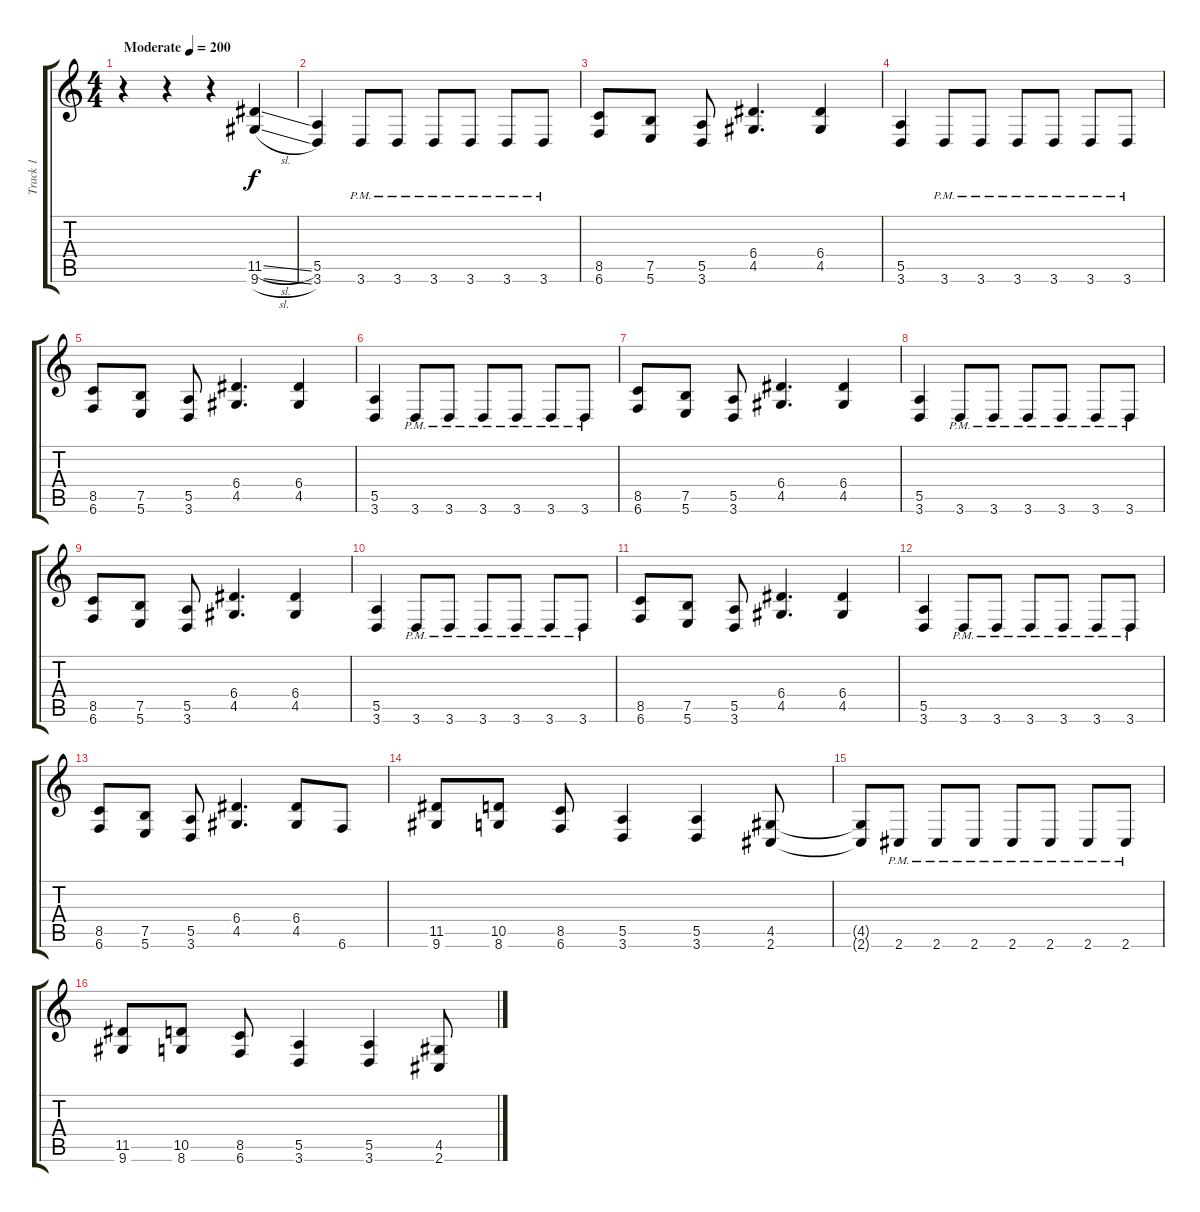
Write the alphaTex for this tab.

\track ("Track 1" "Track 1") {instrument distortionguitar}
\staff {score tabs}
\tuning (B3 Gb3 D3 A2 E2 B1) {hide}
\ts (4 4)
\tempo (200 "Moderate")
\clef g2
\ks c
r.4{dy f instrument distortionguitar} r.4 r.4 (11.5{sl} 9.6{sl}).4 |
(5.5 3.6).4 3.6{pm}.8 3.6{pm}.8 3.6{pm}.8 3.6{pm}.8 3.6{pm}.8 3.6{pm}.8 |
(8.5 6.6).8 (7.5 5.6).8 (5.5 3.6).8 (6.4 4.5).4{d} (6.4 4.5).4 |
(5.5 3.6).4 3.6{pm}.8 3.6{pm}.8 3.6{pm}.8 3.6{pm}.8 3.6{pm}.8 3.6{pm}.8 |
(8.5 6.6).8 (7.5 5.6).8 (5.5 3.6).8 (6.4 4.5).4{d} (6.4 4.5).4 |
(5.5 3.6).4 3.6{pm}.8 3.6{pm}.8 3.6{pm}.8 3.6{pm}.8 3.6{pm}.8 3.6{pm}.8 |
(8.5 6.6).8 (7.5 5.6).8 (5.5 3.6).8 (6.4 4.5).4{d} (6.4 4.5).4 |
(5.5 3.6).4 3.6{pm}.8 3.6{pm}.8 3.6{pm}.8 3.6{pm}.8 3.6{pm}.8 3.6{pm}.8 |
(8.5 6.6).8 (7.5 5.6).8 (5.5 3.6).8 (6.4 4.5).4{d} (6.4 4.5).4 |
(5.5 3.6).4 3.6{pm}.8 3.6{pm}.8 3.6{pm}.8 3.6{pm}.8 3.6{pm}.8 3.6{pm}.8 |
(8.5 6.6).8 (7.5 5.6).8 (5.5 3.6).8 (6.4 4.5).4{d} (6.4 4.5).4 |
(5.5 3.6).4 3.6{pm}.8 3.6{pm}.8 3.6{pm}.8 3.6{pm}.8 3.6{pm}.8 3.6{pm}.8 |
(8.5 6.6).8 (7.5 5.6).8 (5.5 3.6).8 (6.4 4.5).4{d} (6.4 4.5).8 6.6.8 |
(11.5 9.6).8 (10.5 8.6).8 (8.5 6.6).8 (5.5 3.6).4 (5.5 3.6).4 (4.5 2.6).8 |
(4.5{t} 2.6{t}).8 2.6{pm}.8 2.6{pm}.8 2.6{pm}.8 2.6{pm}.8 2.6{pm}.8 2.6{pm}.8 2.6{pm}.8 |
(11.5 9.6).8 (10.5 8.6).8 (8.5 6.6).8 (5.5 3.6).4 (5.5 3.6).4 (4.5 2.6).8
